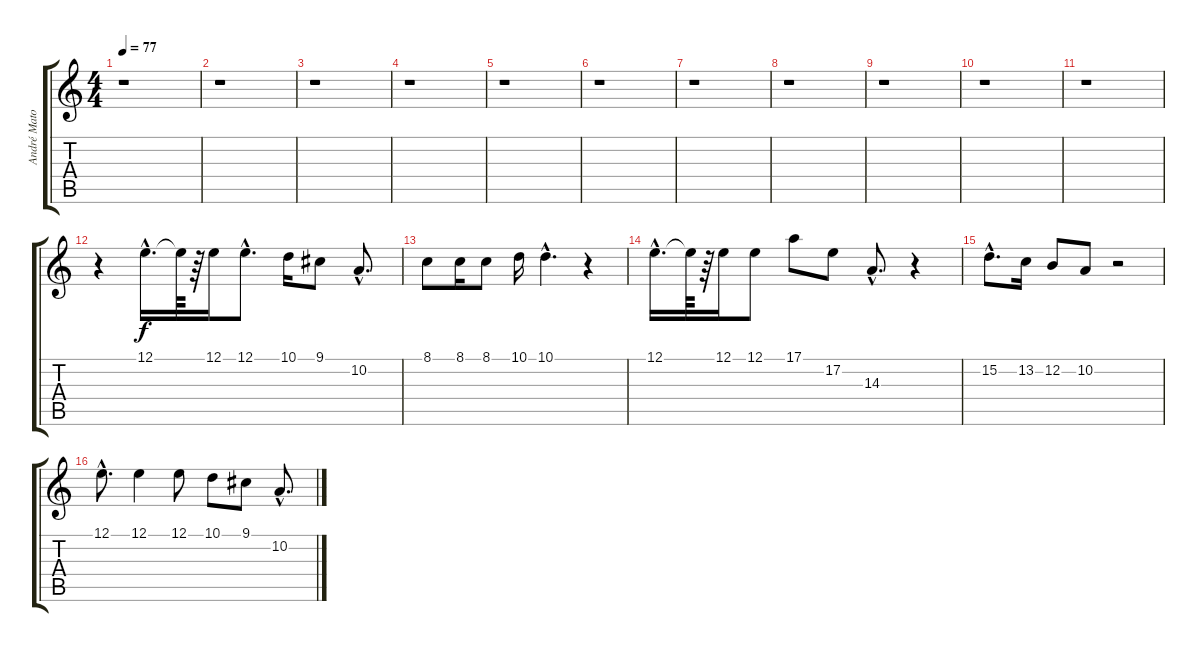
\track ("André Matos " "André Mato") {instrument lead6voice}
\staff {score tabs}
\tuning (E4 B3 G3 D3 A2 E2) {hide}
\ts (4 4)
\tempo 77
\clef g2
\ks c
r.1{dy f instrument lead6voice} |
r.1 |
r.1 |
r.1 |
r.1 |
r.1 |
r.1 |
r.1 |
r.1 |
r.1 |
r.1 |
r.4 12.1{hac}.16{d} 12.1{t}.64 r.64 12.1.16 12.1{hac}.8{d} 10.1.16 9.1.8 10.2{hac}.8{d} |
8.1.8 8.1.16 8.1.8 10.1.16 10.1{hac}.4{d} r.4 |
12.1{hac}.16{d} 12.1{t}.64 r.64 12.1.16 12.1.8 17.1.8 17.2.8 14.3{hac}.8{d} r.4 |
15.2{hac}.8{d} 13.2.16 12.2.8 10.2.8 r.2 |
12.1{hac}.8{d} 12.1.4 12.1.8 10.1.8 9.1.8 10.2{hac}.8{d}
